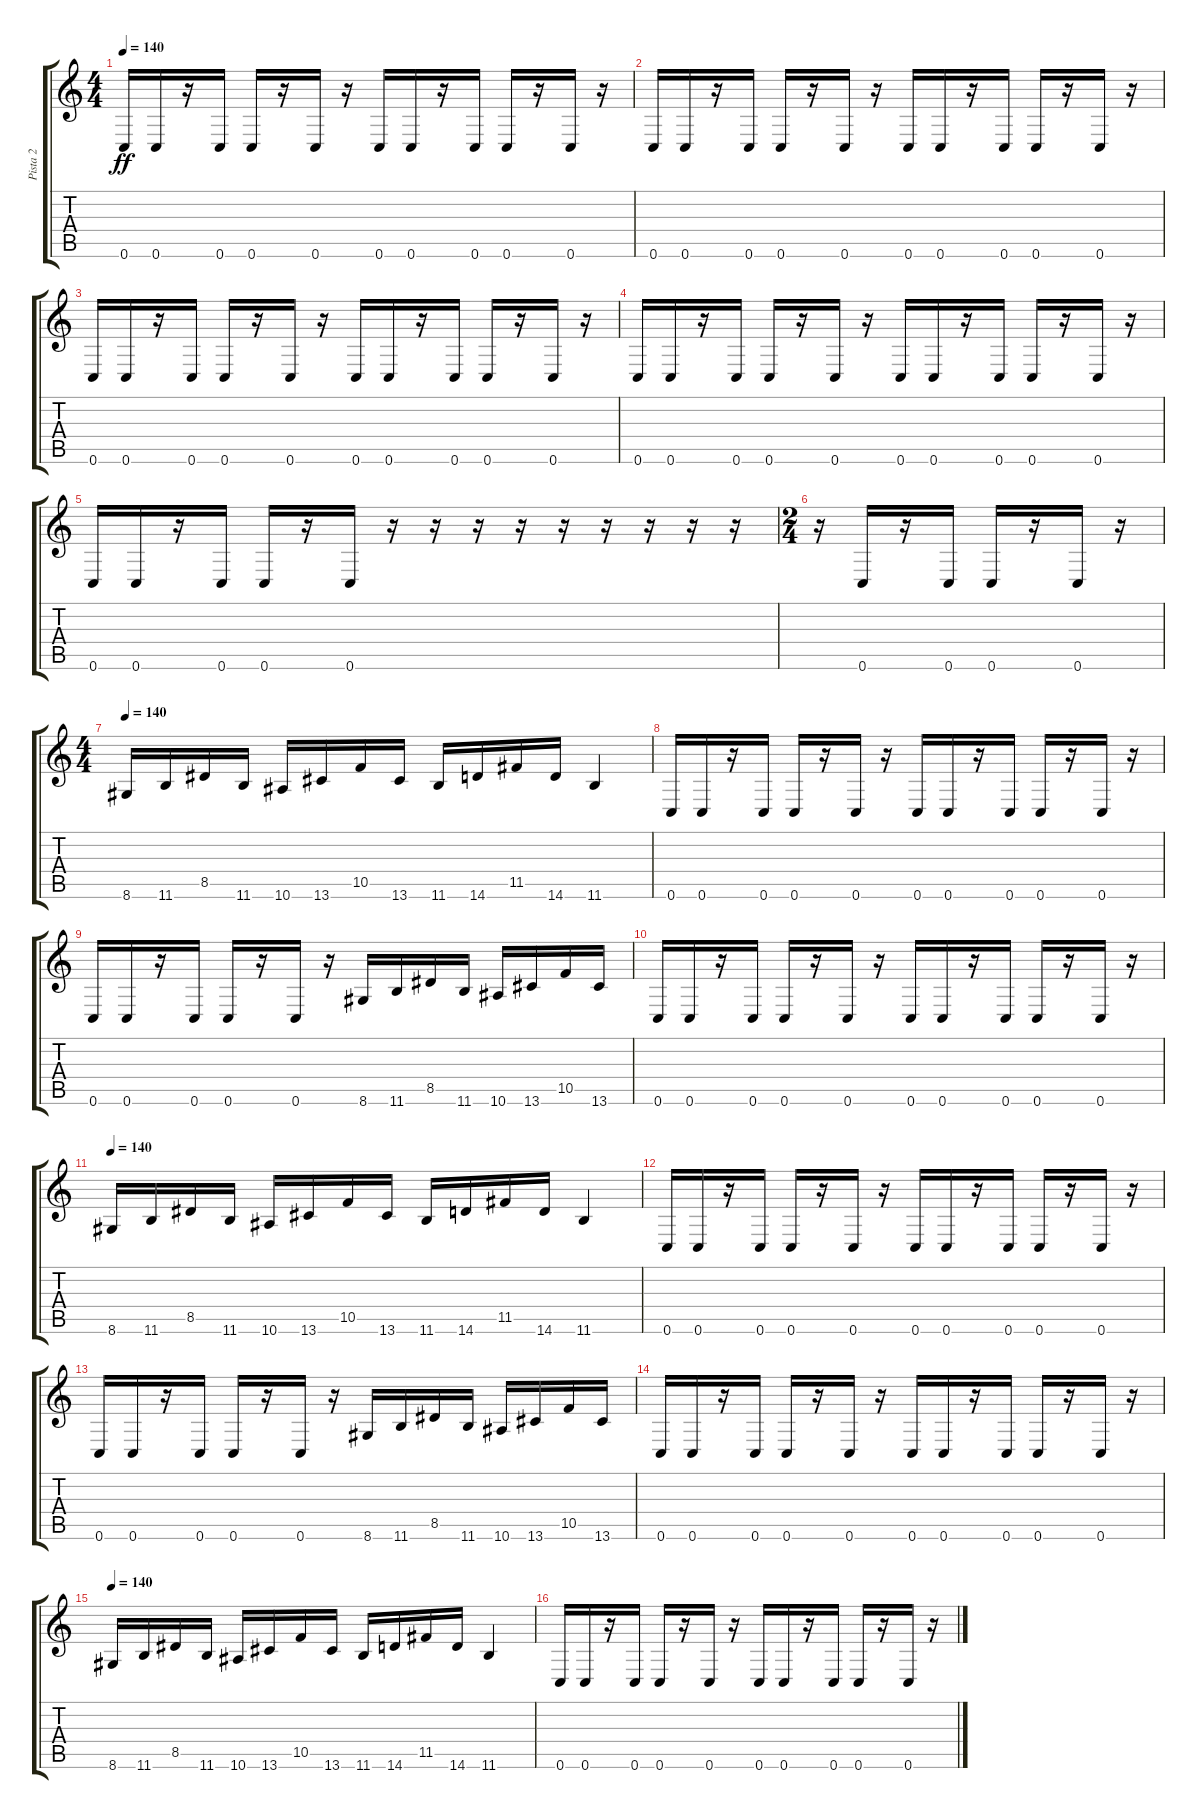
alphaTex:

\track ("Pista 2" "Pista 2") {instrument distortionguitar}
\staff {score tabs}
\tuning (D4 A3 F3 C3 G2 C2) {hide}
\ts (4 4)
\tempo 140
\clef g2
\ks c
0.6.16{dy ff} 0.6.16 r.16 0.6.16 0.6.16 r.16 0.6.16 r.16 0.6.16 0.6.16 r.16 0.6.16 0.6.16 r.16 0.6.16 r.16 |
0.6.16 0.6.16 r.16 0.6.16 0.6.16 r.16 0.6.16 r.16 0.6.16 0.6.16 r.16 0.6.16 0.6.16 r.16 0.6.16 r.16 |
0.6.16 0.6.16 r.16 0.6.16 0.6.16 r.16 0.6.16 r.16 0.6.16 0.6.16 r.16 0.6.16 0.6.16 r.16 0.6.16 r.16 |
0.6.16 0.6.16 r.16 0.6.16 0.6.16 r.16 0.6.16 r.16 0.6.16 0.6.16 r.16 0.6.16 0.6.16 r.16 0.6.16 r.16 |
0.6.16 0.6.16 r.16 0.6.16 0.6.16 r.16 0.6.16 r.16 r.16 r.16 r.16 r.16 r.16 r.16 r.16 r.16 |
\ts (2 4)
r.16 0.6.16 r.16 0.6.16 0.6.16 r.16 0.6.16 r.16 |
\ts (4 4)
\tempo 140
8.6.16 11.6.16 8.5.16 11.6.16 10.6.16 13.6.16 10.5.16 13.6.16 11.6.16 14.6.16 11.5.16 14.6.16 11.6.4 |
0.6.16 0.6.16 r.16 0.6.16 0.6.16 r.16 0.6.16 r.16 0.6.16 0.6.16 r.16 0.6.16 0.6.16 r.16 0.6.16 r.16 |
0.6.16 0.6.16 r.16 0.6.16 0.6.16 r.16 0.6.16 r.16 8.6.16 11.6.16 8.5.16 11.6.16 10.6.16 13.6.16 10.5.16 13.6.16 |
0.6.16 0.6.16 r.16 0.6.16 0.6.16 r.16 0.6.16 r.16 0.6.16 0.6.16 r.16 0.6.16 0.6.16 r.16 0.6.16 r.16 |
\tempo 140
8.6.16 11.6.16 8.5.16 11.6.16 10.6.16 13.6.16 10.5.16 13.6.16 11.6.16 14.6.16 11.5.16 14.6.16 11.6.4 |
0.6.16 0.6.16 r.16 0.6.16 0.6.16 r.16 0.6.16 r.16 0.6.16 0.6.16 r.16 0.6.16 0.6.16 r.16 0.6.16 r.16 |
0.6.16 0.6.16 r.16 0.6.16 0.6.16 r.16 0.6.16 r.16 8.6.16 11.6.16 8.5.16 11.6.16 10.6.16 13.6.16 10.5.16 13.6.16 |
0.6.16 0.6.16 r.16 0.6.16 0.6.16 r.16 0.6.16 r.16 0.6.16 0.6.16 r.16 0.6.16 0.6.16 r.16 0.6.16 r.16 |
\tempo 140
8.6.16 11.6.16 8.5.16 11.6.16 10.6.16 13.6.16 10.5.16 13.6.16 11.6.16 14.6.16 11.5.16 14.6.16 11.6.4 |
0.6.16 0.6.16 r.16 0.6.16 0.6.16 r.16 0.6.16 r.16 0.6.16 0.6.16 r.16 0.6.16 0.6.16 r.16 0.6.16 r.16
